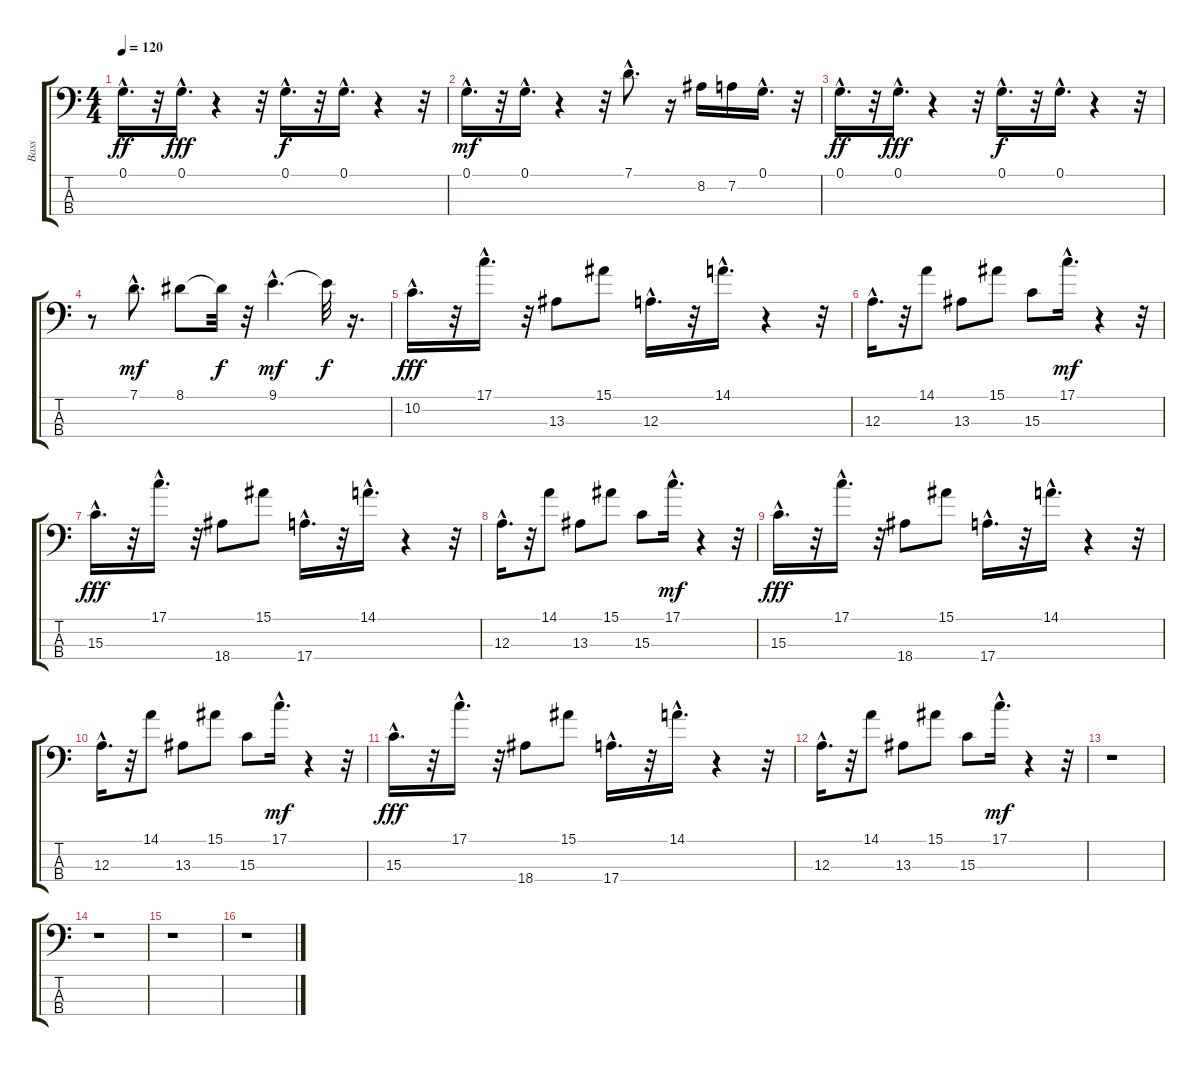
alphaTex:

\track ("Bass" "Bass") {instrument electricbassfinger}
\staff {score tabs}
\tuning (G2 D2 A1 E1) {hide}
\ts (4 4)
\tempo 120
\clef f4
\ks c
0.1{hac}.16{d dy ff} r.32 0.1{hac}.16{d dy fff} r.4 r.32 0.1{hac}.16{d dy f} r.32 0.1{hac}.16{d} r.4 r.32 |
0.1{hac}.16{d dy mf} r.32 0.1{hac}.16{d} r.4 r.32 7.1{hac}.8{d} r.16 8.2.16 7.2.16 0.1{hac}.16{d} r.32 |
0.1{hac}.16{d dy ff} r.32 0.1{hac}.16{d dy fff} r.4 r.32 0.1{hac}.16{d dy f} r.32 0.1{hac}.16{d} r.4 r.32 |
r.8 7.1{hac}.8{d dy mf} 8.1.8 8.1{t}.32{dy f} r.32 9.1{hac}.4{d dy mf} 9.1{t}.32{dy f} r.16{d} |
10.2{hac}.16{d dy fff} r.32 17.1{hac}.16{d} r.32 13.3.8 15.1.8 12.3{hac}.16{d} r.32 14.1{hac}.16{d} r.4 r.32 |
12.3{hac}.16{d} r.32 14.1.8 13.3.8 15.1.8 15.3.8 17.1{hac}.16{d dy mf} r.4 r.32 |
15.3{hac}.16{d dy fff} r.32 17.1{hac}.16{d} r.32 18.4.8 15.1.8 17.4{hac}.16{d} r.32 14.1{hac}.16{d} r.4 r.32 |
12.3{hac}.16{d} r.32 14.1.8 13.3.8 15.1.8 15.3.8 17.1{hac}.16{d dy mf} r.4 r.32 |
15.3{hac}.16{d dy fff} r.32 17.1{hac}.16{d} r.32 18.4.8 15.1.8 17.4{hac}.16{d} r.32 14.1{hac}.16{d} r.4 r.32 |
12.3{hac}.16{d} r.32 14.1.8 13.3.8 15.1.8 15.3.8 17.1{hac}.16{d dy mf} r.4 r.32 |
15.3{hac}.16{d dy fff} r.32 17.1{hac}.16{d} r.32 18.4.8 15.1.8 17.4{hac}.16{d} r.32 14.1{hac}.16{d} r.4 r.32 |
12.3{hac}.16{d} r.32 14.1.8 13.3.8 15.1.8 15.3.8 17.1{hac}.16{d dy mf} r.4 r.32 |
r.1 |
r.1 |
r.1 |
r.1
